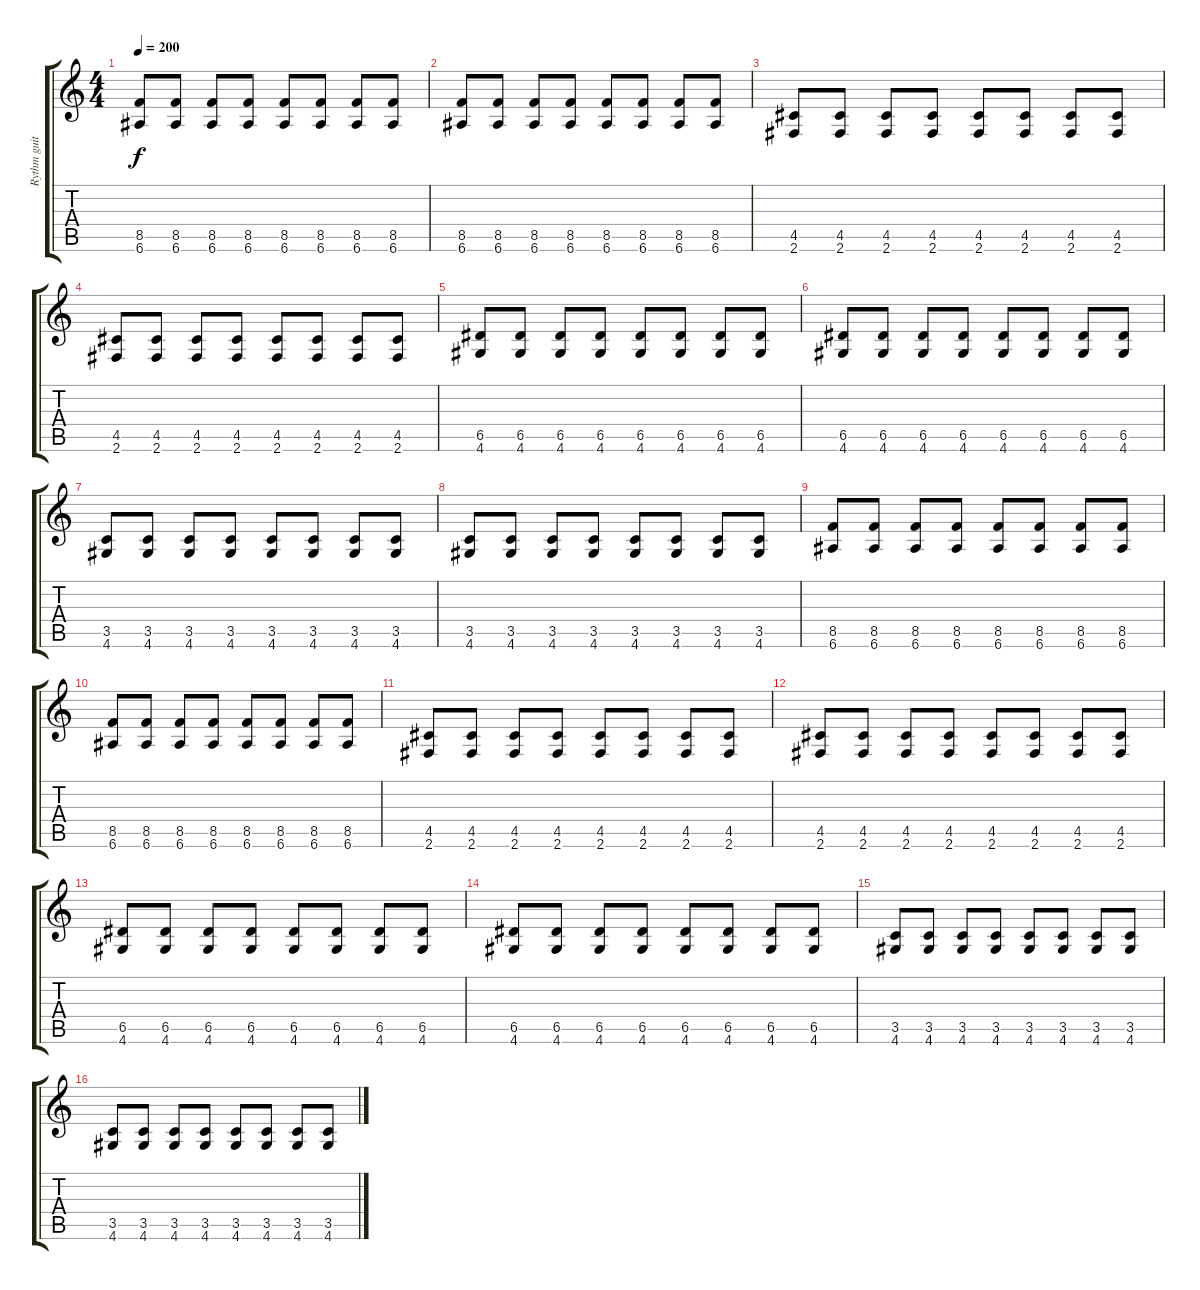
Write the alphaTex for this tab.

\track ("Rythm guitar" "Rythm guit") {instrument distortionguitar}
\staff {score tabs}
\tuning (E4 B3 G3 D3 A2 E2) {hide}
\ts (4 4)
\tempo 200
\clef g2
\ks c
(8.5 6.6).8{dy f} (8.5 6.6).8 (8.5 6.6).8 (8.5 6.6).8 (8.5 6.6).8 (8.5 6.6).8 (8.5 6.6).8 (8.5 6.6).8 |
(8.5 6.6).8 (8.5 6.6).8 (8.5 6.6).8 (8.5 6.6).8 (8.5 6.6).8 (8.5 6.6).8 (8.5 6.6).8 (8.5 6.6).8 |
(4.5 2.6).8 (4.5 2.6).8 (4.5 2.6).8 (4.5 2.6).8 (4.5 2.6).8 (4.5 2.6).8 (4.5 2.6).8 (4.5 2.6).8 |
(4.5 2.6).8 (4.5 2.6).8 (4.5 2.6).8 (4.5 2.6).8 (4.5 2.6).8 (4.5 2.6).8 (4.5 2.6).8 (4.5 2.6).8 |
(6.5 4.6).8 (6.5 4.6).8 (6.5 4.6).8 (6.5 4.6).8 (6.5 4.6).8 (6.5 4.6).8 (6.5 4.6).8 (6.5 4.6).8 |
(6.5 4.6).8 (6.5 4.6).8 (6.5 4.6).8 (6.5 4.6).8 (6.5 4.6).8 (6.5 4.6).8 (6.5 4.6).8 (6.5 4.6).8 |
(3.5 4.6).8 (3.5 4.6).8 (3.5 4.6).8 (3.5 4.6).8 (3.5 4.6).8 (3.5 4.6).8 (3.5 4.6).8 (3.5 4.6).8 |
(3.5 4.6).8 (3.5 4.6).8 (3.5 4.6).8 (3.5 4.6).8 (3.5 4.6).8 (3.5 4.6).8 (3.5 4.6).8 (3.5 4.6).8 |
(8.5 6.6).8 (8.5 6.6).8 (8.5 6.6).8 (8.5 6.6).8 (8.5 6.6).8 (8.5 6.6).8 (8.5 6.6).8 (8.5 6.6).8 |
(8.5 6.6).8 (8.5 6.6).8 (8.5 6.6).8 (8.5 6.6).8 (8.5 6.6).8 (8.5 6.6).8 (8.5 6.6).8 (8.5 6.6).8 |
(4.5 2.6).8 (4.5 2.6).8 (4.5 2.6).8 (4.5 2.6).8 (4.5 2.6).8 (4.5 2.6).8 (4.5 2.6).8 (4.5 2.6).8 |
(4.5 2.6).8 (4.5 2.6).8 (4.5 2.6).8 (4.5 2.6).8 (4.5 2.6).8 (4.5 2.6).8 (4.5 2.6).8 (4.5 2.6).8 |
(6.5 4.6).8 (6.5 4.6).8 (6.5 4.6).8 (6.5 4.6).8 (6.5 4.6).8 (6.5 4.6).8 (6.5 4.6).8 (6.5 4.6).8 |
(6.5 4.6).8 (6.5 4.6).8 (6.5 4.6).8 (6.5 4.6).8 (6.5 4.6).8 (6.5 4.6).8 (6.5 4.6).8 (6.5 4.6).8 |
(3.5 4.6).8 (3.5 4.6).8 (3.5 4.6).8 (3.5 4.6).8 (3.5 4.6).8 (3.5 4.6).8 (3.5 4.6).8 (3.5 4.6).8 |
(3.5 4.6).8 (3.5 4.6).8 (3.5 4.6).8 (3.5 4.6).8 (3.5 4.6).8 (3.5 4.6).8 (3.5 4.6).8 (3.5 4.6).8
